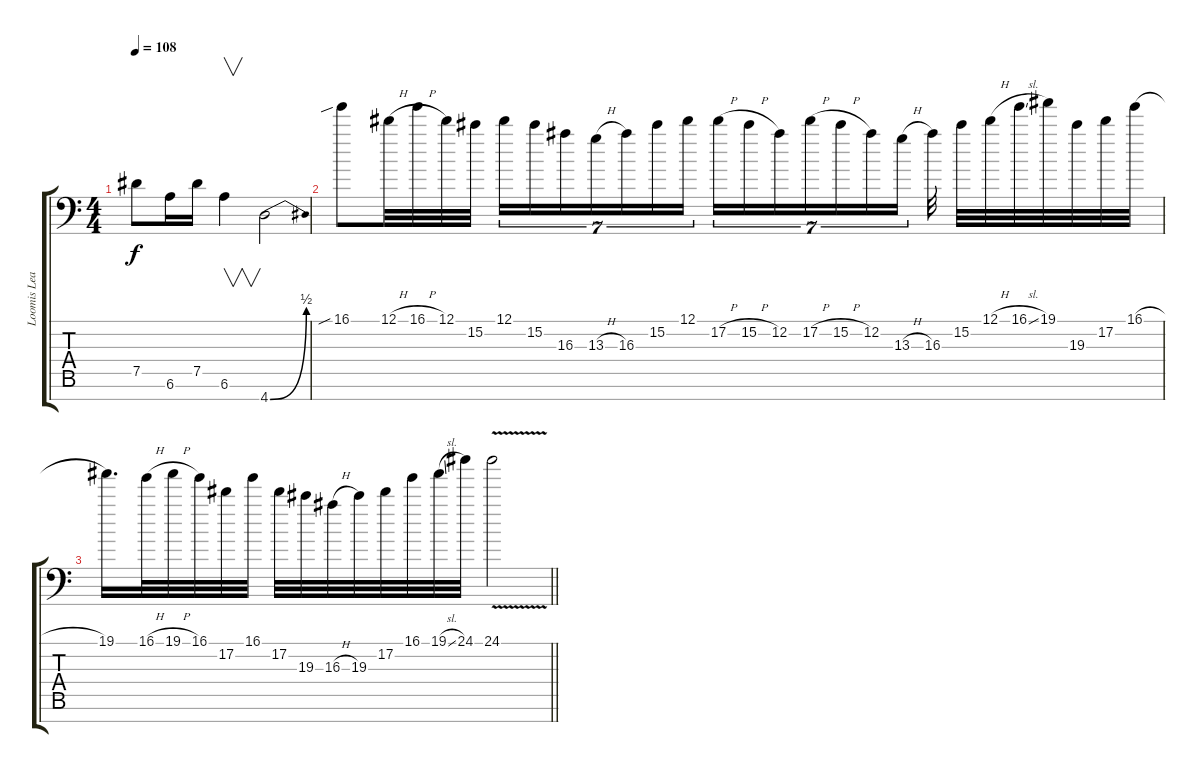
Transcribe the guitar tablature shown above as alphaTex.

\track ("Loomis Lead 1" "Loomis Lea") {instrument distortionguitar}
\staff {score tabs}
\tuning (Eb4 Bb3 Gb3 Db3 Ab2 Eb2 Bb1) {hide}
\ts (4 4)
\tempo 108
\clef f4
\ks c
7.5{t}.8{dy f} 6.6.16 7.5.16 6.6.4{v} 4.7{be (bend 0 0 60 2)}.2 |
16.1{sib}.8 12.1{h}.32 16.1{h}.32 12.1.32 15.2.32 12.1.16{tu (7 4)} 15.2.16{tu (7 4)} 16.3.16{tu (7 4)} 13.3{h}.16{tu (7 4)} 16.3.16{tu (7 4)} 15.2.16{tu (7 4)} 12.1.16{tu (7 4)} 17.2{h}.16{tu (7 4)} 15.2{h}.16{tu (7 4)} 12.2.16{tu (7 4)} 17.2{h}.16{tu (7 4)} 15.2{h}.16{tu (7 4)} 12.2.16{tu (7 4)} 13.3{h}.16{tu (7 4)} 16.3.32 15.2.32 12.1{h}.32 16.1{sl}.32 19.1.32 19.3.32 17.2.32 16.1{h}.32 |
\barLineRight lightlight
19.1.16{d} 16.1{h}.32 19.1{h}.32 16.1.32 17.2.32 16.1.32 17.2.32 19.3.32 16.3{h}.32 19.3.32 17.2.32 16.1.32 19.1{sl}.32 24.1.32 24.1{v}.2
